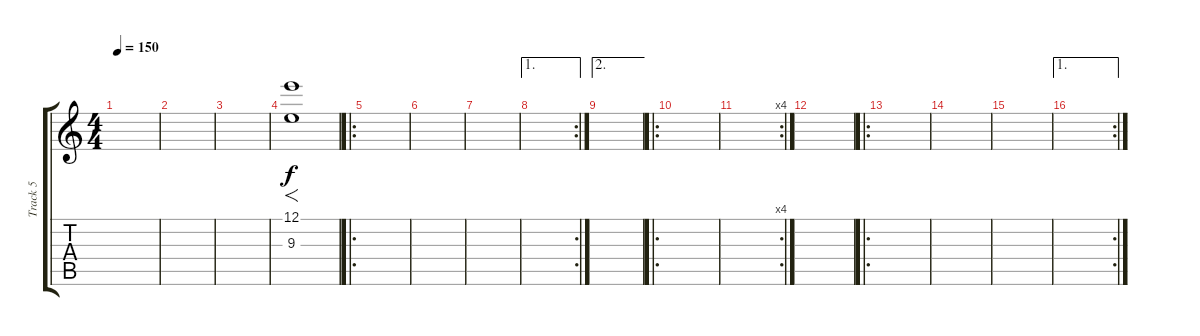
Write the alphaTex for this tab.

\track ("Track 5" "Track 5") {instrument distortionguitar}
\staff {score tabs}
\tuning (E4 B3 G3 D3 A2 D2) {hide}
\ts (4 4)
\tempo 150
\clef g2
\ks c
|
|
|
(12.1 9.3).1{f} |
\ro
|
|
|
\ae 1
\rc 2
|
\ae 2
|
\ro
|
\rc 4
|
|
\ro
|
|
|
\ae 1
\rc 2
